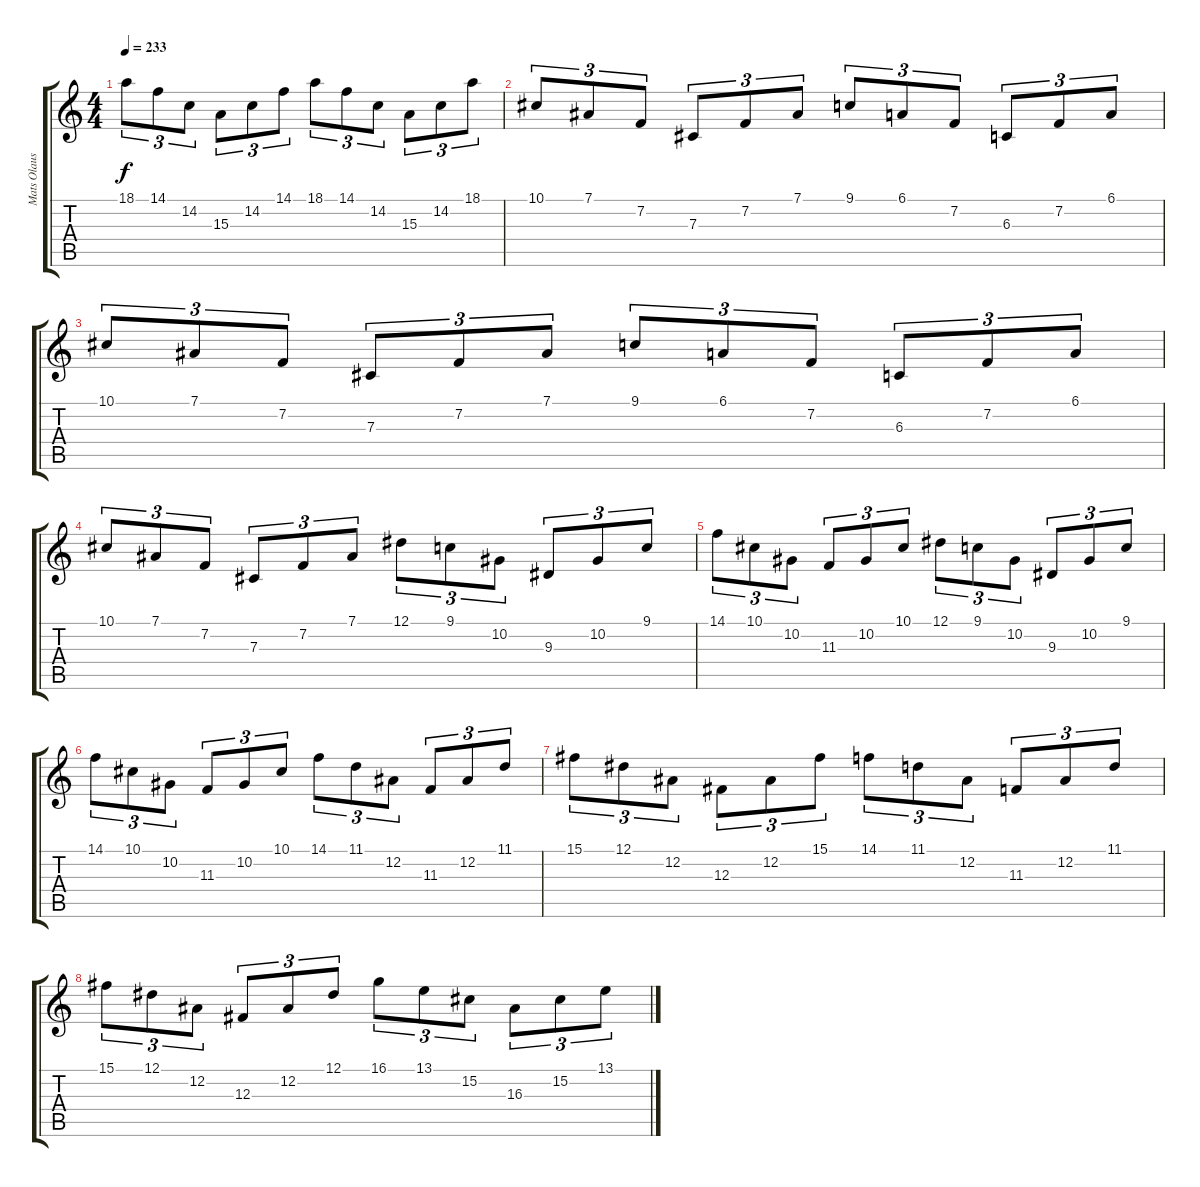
\track ("Mats Olausson" "Mats Olaus") {instrument harpsichord}
\staff {score tabs}
\tuning (Eb4 Bb3 Gb3 Db3 Ab2 Eb2) {hide}
\ts (4 4)
\tempo 233
\clef g2
\ks c
18.1.8{tu (3 2) dy f} 14.1.8{tu (3 2)} 14.2.8{tu (3 2)} 15.3.8{tu (3 2)} 14.2.8{tu (3 2)} 14.1.8{tu (3 2)} 18.1.8{tu (3 2)} 14.1.8{tu (3 2)} 14.2.8{tu (3 2)} 15.3.8{tu (3 2)} 14.2.8{tu (3 2)} 18.1.8{tu (3 2)} |
10.1.8{tu (3 2)} 7.1.8{tu (3 2)} 7.2.8{tu (3 2)} 7.3.8{tu (3 2)} 7.2.8{tu (3 2)} 7.1.8{tu (3 2)} 9.1.8{tu (3 2)} 6.1.8{tu (3 2)} 7.2.8{tu (3 2)} 6.3.8{tu (3 2)} 7.2.8{tu (3 2)} 6.1.8{tu (3 2)} |
10.1.8{tu (3 2)} 7.1.8{tu (3 2)} 7.2.8{tu (3 2)} 7.3.8{tu (3 2)} 7.2.8{tu (3 2)} 7.1.8{tu (3 2)} 9.1.8{tu (3 2)} 6.1.8{tu (3 2)} 7.2.8{tu (3 2)} 6.3.8{tu (3 2)} 7.2.8{tu (3 2)} 6.1.8{tu (3 2)} |
10.1.8{tu (3 2)} 7.1.8{tu (3 2)} 7.2.8{tu (3 2)} 7.3.8{tu (3 2)} 7.2.8{tu (3 2)} 7.1.8{tu (3 2)} 12.1.8{tu (3 2)} 9.1.8{tu (3 2)} 10.2.8{tu (3 2)} 9.3.8{tu (3 2)} 10.2.8{tu (3 2)} 9.1.8{tu (3 2)} |
14.1.8{tu (3 2)} 10.1.8{tu (3 2)} 10.2.8{tu (3 2)} 11.3.8{tu (3 2)} 10.2.8{tu (3 2)} 10.1.8{tu (3 2)} 12.1.8{tu (3 2)} 9.1.8{tu (3 2)} 10.2.8{tu (3 2)} 9.3.8{tu (3 2)} 10.2.8{tu (3 2)} 9.1.8{tu (3 2)} |
14.1.8{tu (3 2)} 10.1.8{tu (3 2)} 10.2.8{tu (3 2)} 11.3.8{tu (3 2)} 10.2.8{tu (3 2)} 10.1.8{tu (3 2)} 14.1.8{tu (3 2)} 11.1.8{tu (3 2)} 12.2.8{tu (3 2)} 11.3.8{tu (3 2)} 12.2.8{tu (3 2)} 11.1.8{tu (3 2)} |
15.1.8{tu (3 2)} 12.1.8{tu (3 2)} 12.2.8{tu (3 2)} 12.3.8{tu (3 2)} 12.2.8{tu (3 2)} 15.1.8{tu (3 2)} 14.1.8{tu (3 2)} 11.1.8{tu (3 2)} 12.2.8{tu (3 2)} 11.3.8{tu (3 2)} 12.2.8{tu (3 2)} 11.1.8{tu (3 2)} |
15.1.8{tu (3 2)} 12.1.8{tu (3 2)} 12.2.8{tu (3 2)} 12.3.8{tu (3 2)} 12.2.8{tu (3 2)} 12.1.8{tu (3 2)} 16.1.8{tu (3 2)} 13.1.8{tu (3 2)} 15.2.8{tu (3 2)} 16.3.8{tu (3 2)} 15.2.8{tu (3 2)} 13.1.8{tu (3 2)}
